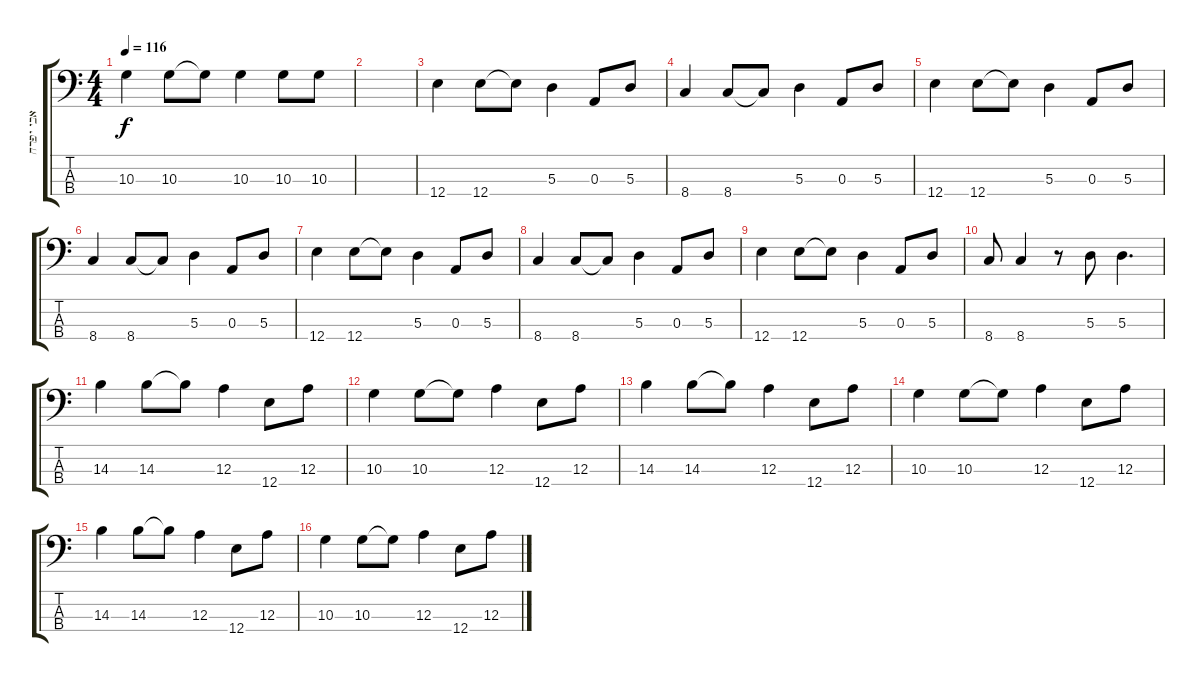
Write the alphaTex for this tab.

\track ("אבי יפרח" "אבי יפרח") {instrument electricbassfinger}
\staff {score tabs}
\tuning (G2 D2 A1 E1) {hide}
\ts (4 4)
\tempo 116
\clef f4
\ks c
10.3.4{dy f} 10.3.8 10.3{t}.8 10.3.4 10.3.8 10.3.8 |
|
12.4.4 12.4.8 12.4{t}.8 5.3.4 0.3.8 5.3.8 |
8.4.4 8.4.8 8.4{t}.8 5.3.4 0.3.8 5.3.8 |
12.4.4 12.4.8 12.4{t}.8 5.3.4 0.3.8 5.3.8 |
8.4.4 8.4.8 8.4{t}.8 5.3.4 0.3.8 5.3.8 |
12.4.4 12.4.8 12.4{t}.8 5.3.4 0.3.8 5.3.8 |
8.4.4 8.4.8 8.4{t}.8 5.3.4 0.3.8 5.3.8 |
12.4.4 12.4.8 12.4{t}.8 5.3.4 0.3.8 5.3.8 |
8.4.8 8.4.4 r.8 5.3.8 5.3.4{d} |
14.3.4 14.3.8 14.3{t}.8 12.3.4 12.4.8 12.3.8 |
10.3.4 10.3.8 10.3{t}.8 12.3.4 12.4.8 12.3.8 |
14.3.4 14.3.8 14.3{t}.8 12.3.4 12.4.8 12.3.8 |
10.3.4 10.3.8 10.3{t}.8 12.3.4 12.4.8 12.3.8 |
14.3.4 14.3.8 14.3{t}.8 12.3.4 12.4.8 12.3.8 |
10.3.4 10.3.8 10.3{t}.8 12.3.4 12.4.8 12.3.8
